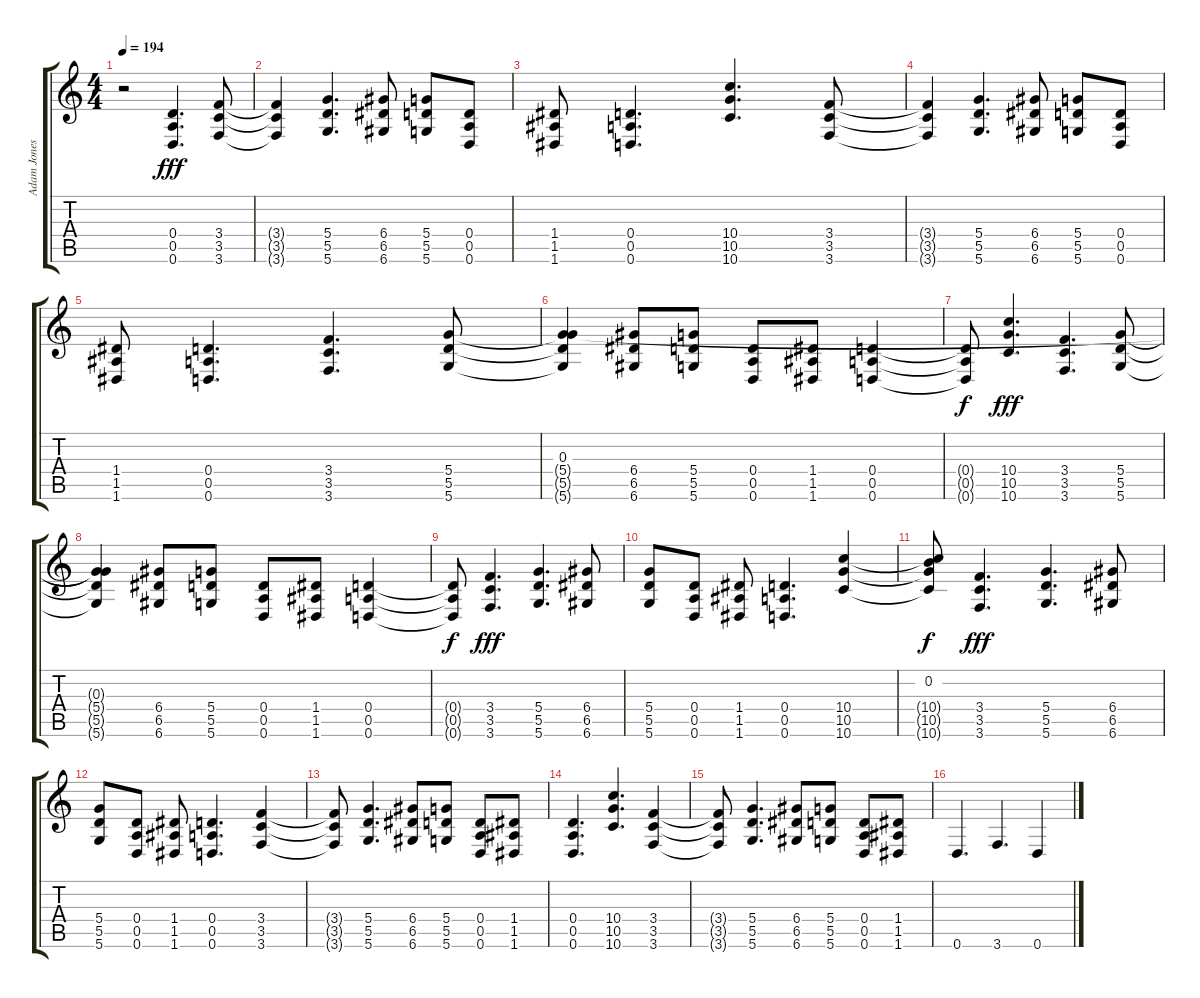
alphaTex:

\track ("Adam Jones" "Adam Jones") {instrument distortionguitar}
\staff {score tabs}
\tuning (E4 B3 G3 D3 A2 D2) {hide}
\ts (4 4)
\tempo 194
\clef g2
\ks c
r.2{dy fff instrument distortionguitar} (0.4 0.5 0.6).4{d} (3.4 3.5 3.6).8 |
(3.4{t} 3.5{t} 3.6{t}).4 (5.4 5.5 5.6).4{d} (6.4 6.5 6.6).8 (5.4 5.5 5.6).8 (0.4 0.5 0.6).8 |
(1.4 1.5 1.6).8 (0.4 0.5 0.6).4{d} (10.4 10.5 10.6).4{d} (3.4 3.5 3.6).8 |
(3.4{t} 3.5{t} 3.6{t}).4 (5.4 5.5 5.6).4{d} (6.4 6.5 6.6).8 (5.4 5.5 5.6).8 (0.4 0.5 0.6).8 |
(1.4 1.5 1.6).8 (0.4 0.5 0.6).4{d} (3.4 3.5 3.6).4{d} (5.4 5.5 5.6).8 |
(0.3 5.4{t} 5.5{t} 5.6{t}).4 (6.4 6.5 6.6).8 (5.4 5.5 5.6).8 (0.4 0.5 0.6).8 (1.4 1.5 1.6).8 (0.4 0.5 0.6).4 |
(0.4{t} 0.5{t} 0.6{t}).8{dy f} (10.4 10.5 10.6).4{d dy fff} (3.4 3.5 3.6).4{d} (5.4 5.5 5.6).8 |
(0.3{t} 5.4{t} 5.5{t} 5.6{t}).4 (6.4 6.5 6.6).8 (5.4 5.5 5.6).8 (0.4 0.5 0.6).8 (1.4 1.5 1.6).8 (0.4 0.5 0.6).4 |
(0.4{t} 0.5{t} 0.6{t}).8{dy f} (3.4 3.5 3.6).4{d dy fff} (5.4 5.5 5.6).4{d} (6.4 6.5 6.6).8 |
(5.4 5.5 5.6).8 (0.4 0.5 0.6).8 (1.4 1.5 1.6).8 (0.4 0.5 0.6).4{d} (10.4 10.5 10.6).4 |
(0.2 10.4{t} 10.5{t} 10.6{t}).8{dy f} (3.4 3.5 3.6).4{d dy fff} (5.4 5.5 5.6).4{d} (6.4 6.5 6.6).8 |
(5.4 5.5 5.6).8 (0.4 0.5 0.6).8 (1.4 1.5 1.6).8 (0.4 0.5 0.6).4{d} (3.4 3.5 3.6).4 |
(3.4{t} 3.5{t} 3.6{t}).8 (5.4 5.5 5.6).4{d} (6.4 6.5 6.6).8 (5.4 5.5 5.6).8 (0.4 0.5 0.6).8 (1.4 1.5 1.6).8 |
(0.4 0.5 0.6).4{d} (10.4 10.5 10.6).4{d} (3.4 3.5 3.6).4 |
(3.4{t} 3.5{t} 3.6{t}).8 (5.4 5.5 5.6).4{d} (6.4 6.5 6.6).8 (5.4 5.5 5.6).8 (0.4 0.5 0.6).8 (1.4 1.5 1.6).8 |
0.6.4{d} 3.6.4{d} 0.6.4
